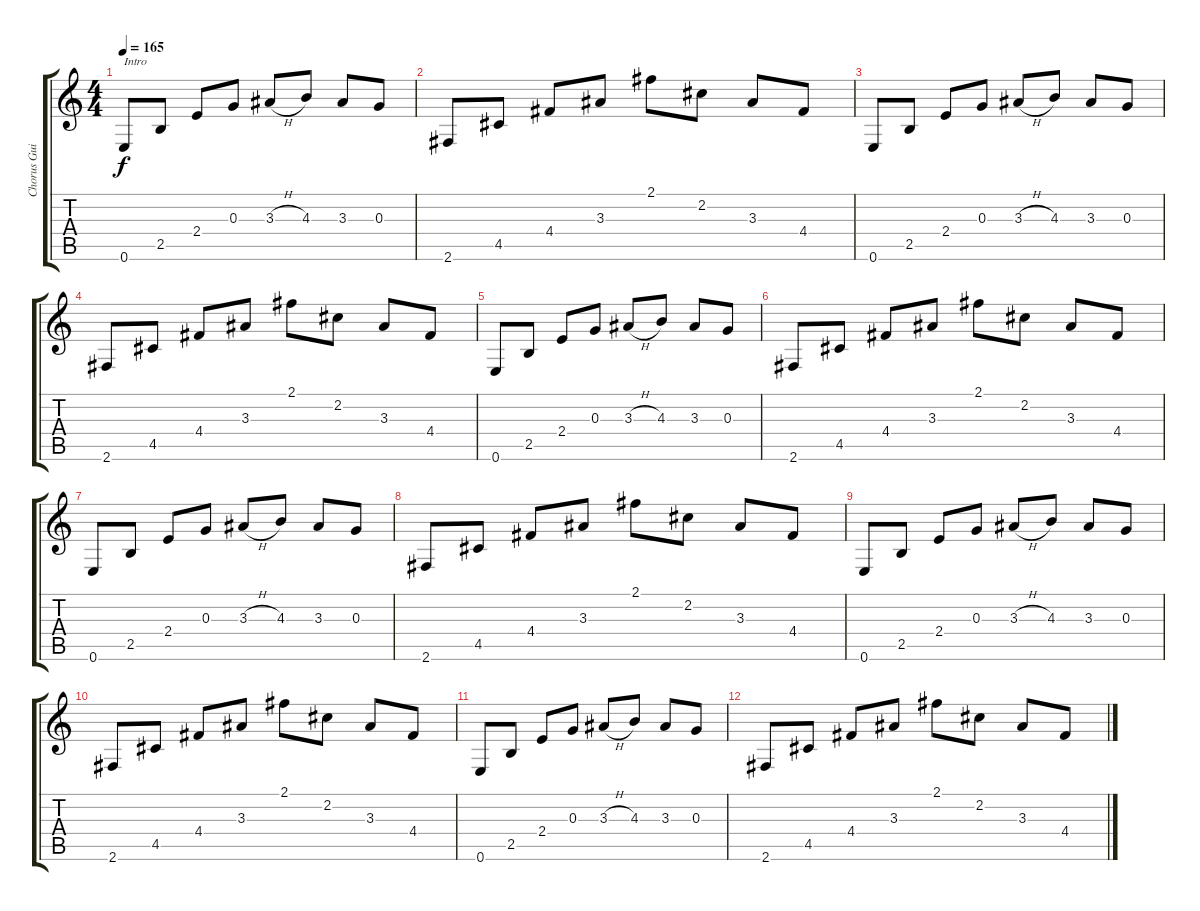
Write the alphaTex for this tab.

\track ("Chorus Guitar" "Chorus Gui") {instrument electricguitarmuted}
\staff {score tabs}
\tuning (E4 B3 G3 D3 A2 E2) {hide}
\ts (4 4)
\tempo 165
\clef g2
\ks c
0.6.8{txt "Intro" dy f instrument electricguitarmuted} 2.5.8 2.4.8 0.3.8 3.3{h}.8 4.3.8 3.3.8 0.3.8 |
2.6.8 4.5.8 4.4.8 3.3.8 2.1.8 2.2.8 3.3.8 4.4.8 |
0.6.8 2.5.8 2.4.8 0.3.8 3.3{h}.8 4.3.8 3.3.8 0.3.8 |
2.6.8 4.5.8 4.4.8 3.3.8 2.1.8 2.2.8 3.3.8 4.4.8 |
0.6.8 2.5.8 2.4.8 0.3.8 3.3{h}.8 4.3.8 3.3.8 0.3.8 |
2.6.8 4.5.8 4.4.8 3.3.8 2.1.8 2.2.8 3.3.8 4.4.8 |
0.6.8 2.5.8 2.4.8 0.3.8 3.3{h}.8 4.3.8 3.3.8 0.3.8 |
2.6.8 4.5.8 4.4.8 3.3.8 2.1.8 2.2.8 3.3.8 4.4.8 |
0.6.8 2.5.8 2.4.8 0.3.8 3.3{h}.8 4.3.8 3.3.8 0.3.8 |
2.6.8 4.5.8 4.4.8 3.3.8 2.1.8 2.2.8 3.3.8 4.4.8 |
0.6.8 2.5.8 2.4.8 0.3.8 3.3{h}.8 4.3.8 3.3.8 0.3.8 |
2.6.8 4.5.8 4.4.8 3.3.8 2.1.8 2.2.8 3.3.8 4.4.8
